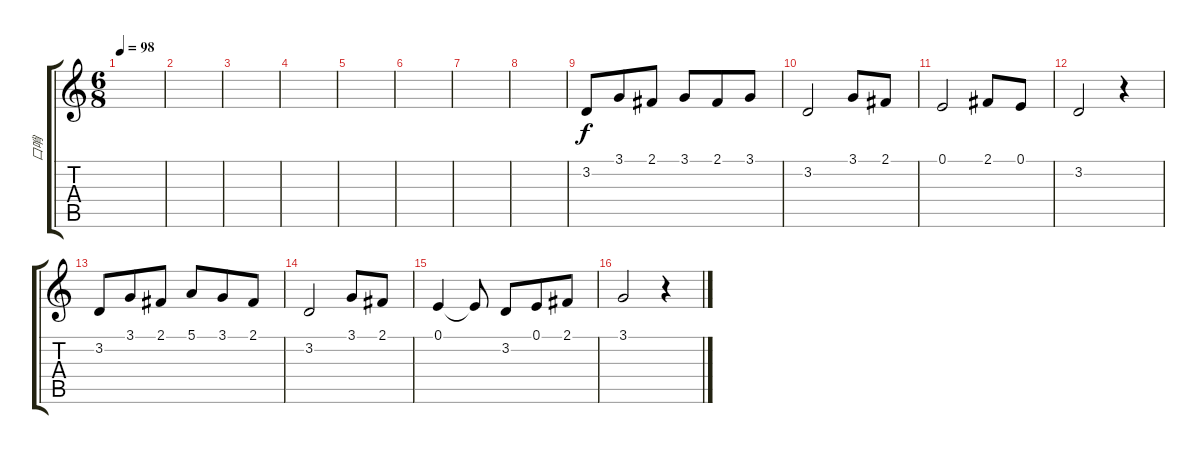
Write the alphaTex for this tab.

\track ("口哨" "口哨") {instrument accordion}
\staff {score tabs}
\tuning (E4 B3 G3 D3 A2 E2) {hide}
\ts (6 8)
\tempo 98
\clef g2
\ks c
|
|
|
|
|
|
|
|
3.2.8 3.1.8 2.1.8 3.1.8 2.1.8 3.1.8 |
3.2.2 3.1.8 2.1.8 |
0.1.2 2.1.8 0.1.8 |
3.2.2 r.4 |
3.2.8 3.1.8 2.1.8 5.1.8 3.1.8 2.1.8 |
3.2.2 3.1.8 2.1.8 |
0.1.4 0.1{t}.8 3.2.8 0.1.8 2.1.8 |
3.1.2 r.4
